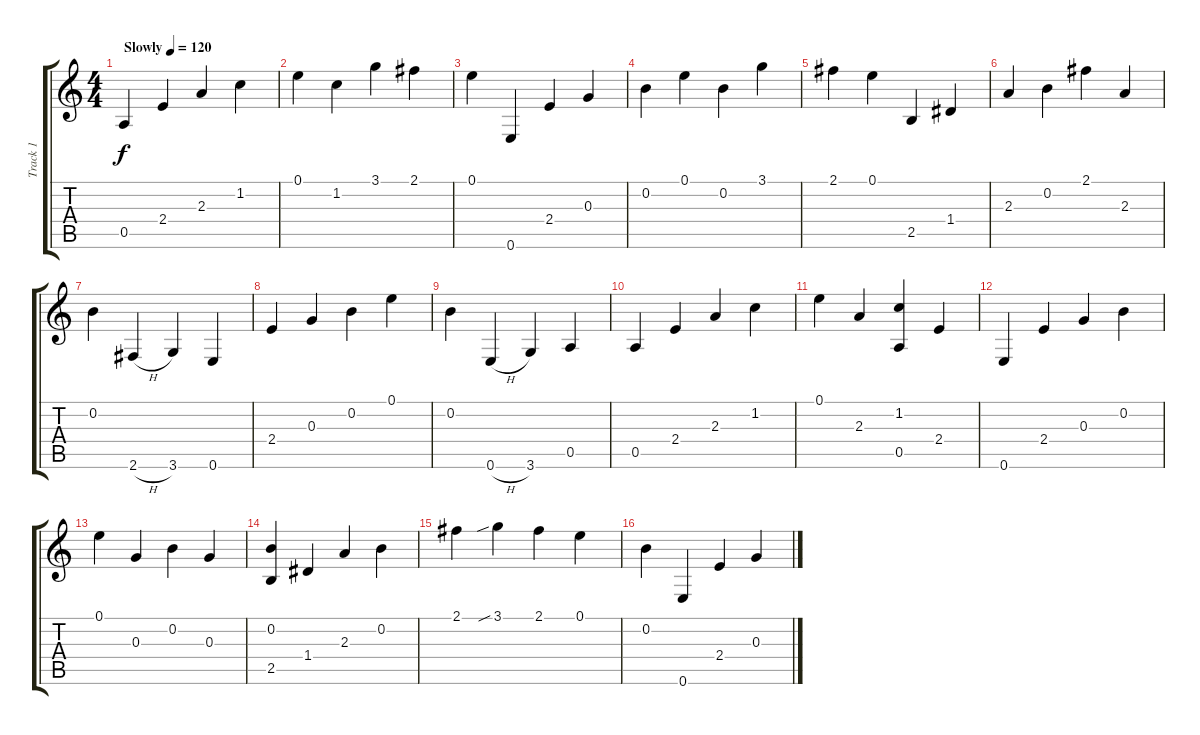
\track ("Track 1" "Track 1") {instrument acousticguitarsteel}
\staff {score tabs}
\tuning (E4 B3 G3 D3 A2 E2) {hide}
\ts (4 4)
\tempo (120 "Slowly")
\clef g2
\ks c
0.5.4{dy f instrument acousticguitarsteel} 2.4.4 2.3.4 1.2.4 |
0.1.4 1.2.4 3.1.4 2.1.4 |
0.1.4 0.6.4 2.4.4 0.3.4 |
0.2.4 0.1.4 0.2.4 3.1.4 |
2.1.4 0.1.4 2.5.4 1.4.4 |
2.3.4 0.2.4 2.1.4 2.3.4 |
0.2.4 2.6{h}.4 3.6.4 0.6.4 |
2.4.4 0.3.4 0.2.4 0.1.4 |
0.2.4 0.6{h}.4 3.6.4 0.5.4 |
0.5.4 2.4.4 2.3.4 1.2.4 |
0.1.4 2.3.4 (1.2 0.5).4 2.4.4 |
0.6.4 2.4.4 0.3.4 0.2.4 |
0.1.4 0.3.4 0.2.4 0.3.4 |
(0.2 2.5).4 1.4.4 2.3.4 0.2.4 |
2.1.4 3.1{sib}.4 2.1.4 0.1.4 |
0.2.4 0.6.4 2.4.4 0.3.4
